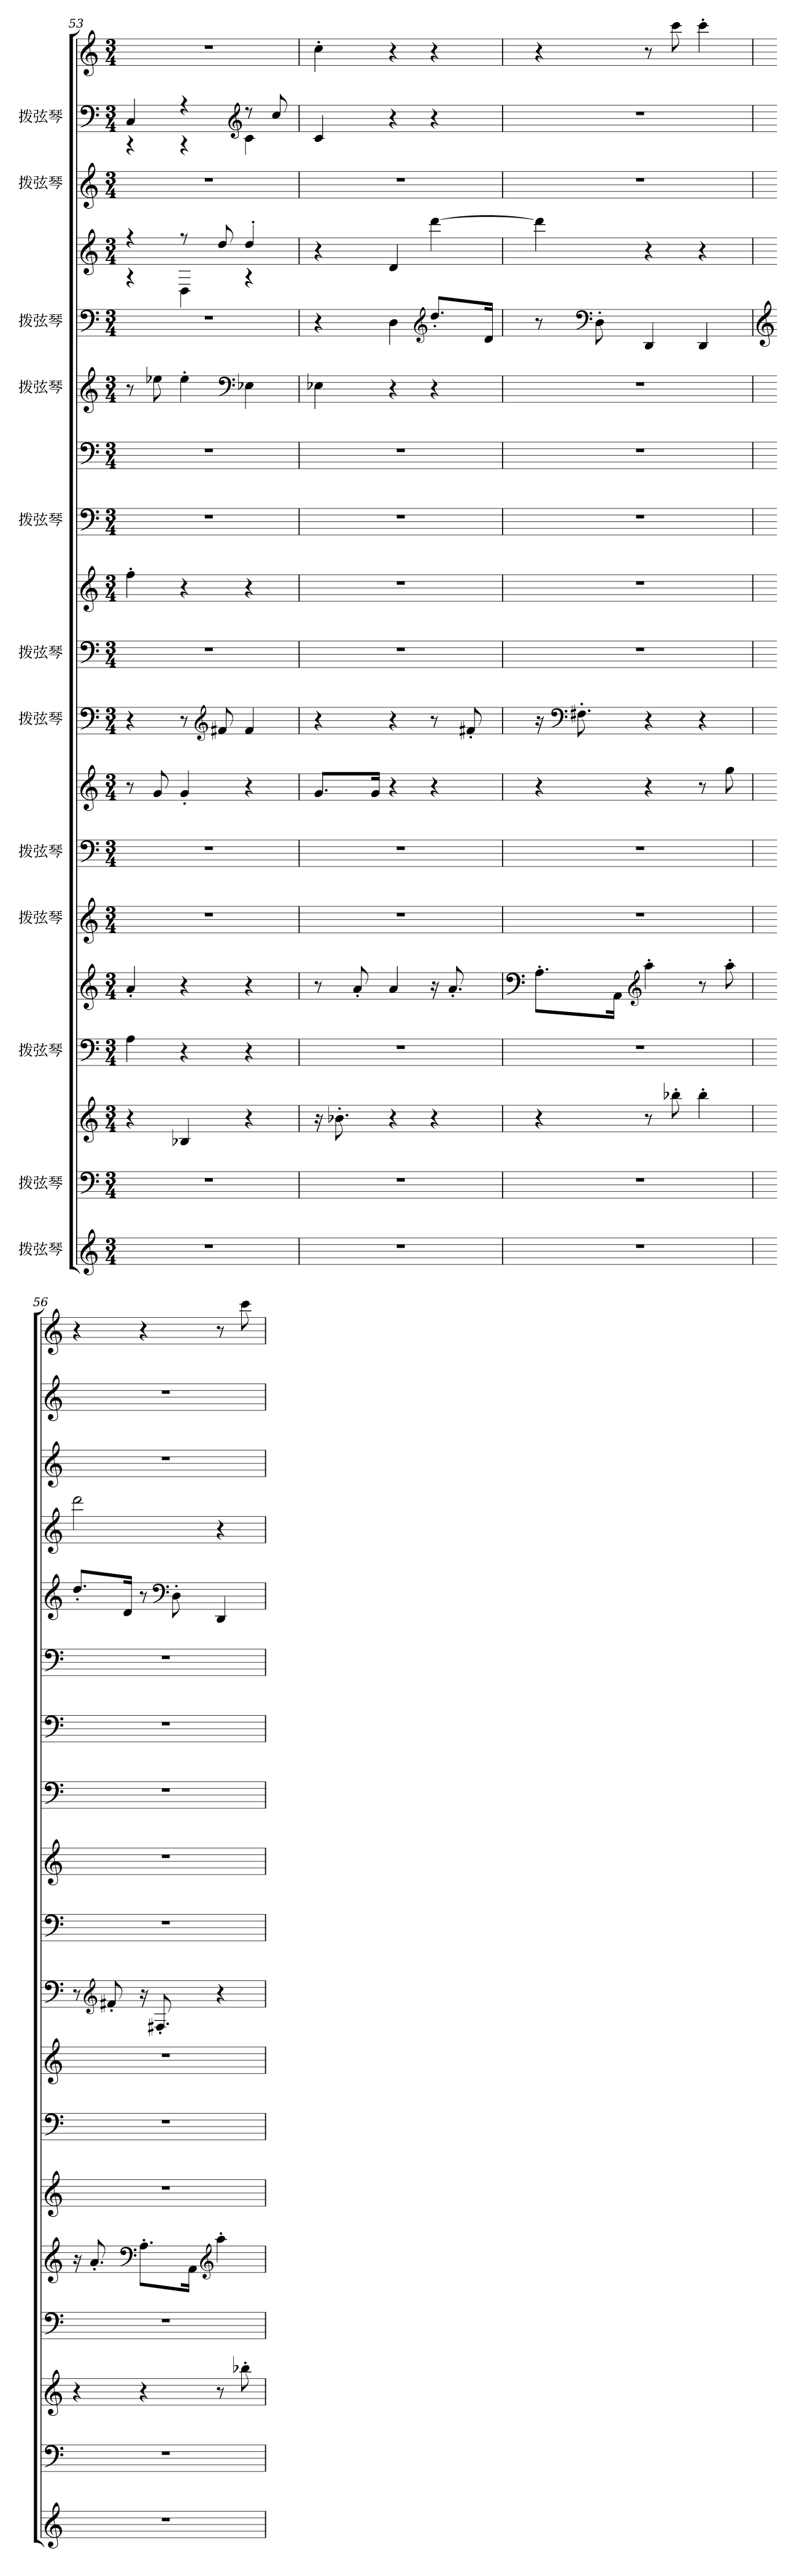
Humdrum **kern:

**kern	**kern	**kern	**kern	**kern	**kern	**kern	**kern	**kern	**kern	**kern	**kern	**kern	**kern	**kern	**kern	**kern	**kern	**kern
*part12	*part11	*part11	*part10	*part10	*part9	*part8	*part8	*part7	*part6	*part6	*part5	*part5	*part4	*part3	*part3	*part2	*part1	*part1
*staff19	*staff18	*staff17	*staff16	*staff15	*staff14	*staff13	*staff12	*staff11	*staff10	*staff9	*staff8	*staff7	*staff6	*staff5	*staff4	*staff3	*staff2	*staff1
*I"拨弦琴	*I"拨弦琴	*	*I"拨弦琴	*	*I"拨弦琴	*I"拨弦琴	*	*I"拨弦琴	*I"拨弦琴	*	*I"拨弦琴	*	*I"拨弦琴	*I"拨弦琴	*	*I"拨弦琴	*I"拨弦琴	*
*clefG2	*clefF4	*clefG2	*clefF4	*clefG2	*clefG2	*clefF4	*clefG2	*clefF4	*clefF4	*clefG2	*clefF4	*clefF4	*clefG2	*clefF4	*clefG2	*clefG2	*clefF4	*clefG2
*k[]	*k[]	*k[]	*k[]	*k[]	*k[]	*k[]	*k[]	*k[]	*k[]	*k[]	*k[]	*k[]	*k[]	*k[]	*k[]	*k[]	*k[]	*k[]
*M3/4	*M3/4	*M3/4	*M3/4	*M3/4	*M3/4	*M3/4	*M3/4	*M3/4	*M3/4	*M3/4	*M3/4	*M3/4	*M3/4	*M3/4	*M3/4	*M3/4	*M3/4	*M3/4
=53	=53	=53	=53	=53	=53	=53	=53	=53	=53	=53	=53	=53	=53	=53	=53	=53	=53	=53
*	*	*	*	*	*	*	*	*	*	*	*	*	*	*	*^	*	*^	*
2.r	2.r	4r	4A\	4a'/	2.r	2.r	8r	4r	2.r	4ff'\	2.r	2.r	8r	2.r	4r	4r	2.r	4C/	4r	2.r
.	.	.	.	.	.	.	8g/	.	.	.	.	.	8ee-X\	.	.	.	.	.	.	.
.	.	4B-X/	4r	4r	.	.	4g'/	8r	.	4r	.	.	4ee-'\	.	8r	4D\	.	4r	4r	.
*	*	*	*	*	*	*	*	*clefG2	*	*	*	*	*	*	*	*	*	*	*	*
.	.	.	.	.	.	.	.	8f#X/	.	.	.	.	.	.	8dd/	.	.	.	.	.
*	*	*	*	*	*	*	*	*	*	*	*	*	*clefF4	*	*	*	*	*clefG2	*	*
.	.	4r	4r	4r	.	.	4r	4f#/	.	4r	.	.	4E-X\	.	4dd'/	4r	.	8r	4c\	.
.	.	.	.	.	.	.	.	.	.	.	.	.	.	.	.	.	.	8cc/	.	.
*	*	*	*	*	*	*	*	*	*	*	*	*	*	*	*v	*v	*	*v	*v	*
=54	=54	=54	=54	=54	=54	=54	=54	=54	=54	=54	=54	=54	=54	=54	=54	=54	=54	=54
2.r	2.r	16r	2.r	8r	2.r	2.r	8.g/L	4r	2.r	2.r	2.r	2.r	4E-X\	4r	4r	2.r	4c/	4cc'\
.	.	8.b-X'\	.	.	.	.	.	.	.	.	.	.	.	.	.	.	.	.
.	.	.	.	8a'/	.	.	.	.	.	.	.	.	.	.	.	.	.	.
.	.	.	.	.	.	.	16g/Jk	.	.	.	.	.	.	.	.	.	.	.
.	.	4r	.	4a/	.	.	4r	4r	.	.	.	.	4r	4D\	4d/	.	4r	4r
*	*	*	*	*	*	*	*	*	*	*	*	*	*	*clefG2	*	*	*	*
.	.	4r	.	16r	.	.	4r	8r	.	.	.	.	4r	8.dd'/L	[4ddd\	.	4r	4r
.	.	.	.	8.a'/	.	.	.	.	.	.	.	.	.	.	.	.	.	.
.	.	.	.	.	.	.	.	8f#X'/	.	.	.	.	.	.	.	.	.	.
.	.	.	.	.	.	.	.	.	.	.	.	.	.	16d/Jk	.	.	.	.
!!LO:PB:g=z
=55	=55	=55	=55	=55	=55	=55	=55	=55	=55	=55	=55	=55	=55	=55	=55	=55	=55	=55
*	*	*	*	*clefF4	*	*	*	*	*	*	*	*	*	*	*	*	*	*
2.r	2.r	4r	2.r	8.A'\L	2.r	2.r	4r	16r	2.r	2.r	2.r	2.r	2.r	8r	4ddd\]	2.r	2.r	4r
*	*	*	*	*	*	*	*	*clefF4	*	*	*	*	*	*	*	*	*	*
.	.	.	.	.	.	.	.	8.F#X'\	.	.	.	.	.	.	.	.	.	.
*	*	*	*	*	*	*	*	*	*	*	*	*	*	*clefF4	*	*	*	*
.	.	.	.	.	.	.	.	.	.	.	.	.	.	8D'\	.	.	.	.
.	.	.	.	16AA\Jk	.	.	.	.	.	.	.	.	.	.	.	.	.	.
*	*	*	*	*clefG2	*	*	*	*	*	*	*	*	*	*	*	*	*	*
.	.	8r	.	4aa'\	.	.	4r	4r	.	.	.	.	.	4DD/	4r	.	.	8r
.	.	8bb-X'\	.	.	.	.	.	.	.	.	.	.	.	.	.	.	.	8ccc\
.	.	4bb-'\	.	8r	.	.	8r	4r	.	.	.	.	.	4DD/	4r	.	.	4ccc'\
.	.	.	.	8aa'\	.	.	8gg\	.	.	.	.	.	.	.	.	.	.	.
=56	=56	=56	=56	=56	=56	=56	=56	=56	=56	=56	=56	=56	=56	=56	=56	=56	=56	=56
*	*	*	*	*	*	*	*	*	*	*	*	*	*	*clefG2	*	*	*	*
2.r	2.r	4r	2.r	16r	2.r	2.r	2.r	8r	2.r	2.r	2.r	2.r	2.r	8.dd'/L	2ddd\	2.r	2.r	4r
.	.	.	.	8.a'/	.	.	.	.	.	.	.	.	.	.	.	.	.	.
*	*	*	*	*	*	*	*	*clefG2	*	*	*	*	*	*	*	*	*	*
.	.	.	.	.	.	.	.	8f#X'/	.	.	.	.	.	.	.	.	.	.
.	.	.	.	.	.	.	.	.	.	.	.	.	.	16d/Jk	.	.	.	.
*	*	*	*	*clefF4	*	*	*	*	*	*	*	*	*	*	*	*	*	*
.	.	4r	.	8.A'\L	.	.	.	16r	.	.	.	.	.	8r	.	.	.	4r
.	.	.	.	.	.	.	.	8.F#X'/	.	.	.	.	.	.	.	.	.	.
*	*	*	*	*	*	*	*	*	*	*	*	*	*	*clefF4	*	*	*	*
.	.	.	.	.	.	.	.	.	.	.	.	.	.	8D'\	.	.	.	.
.	.	.	.	16AA\Jk	.	.	.	.	.	.	.	.	.	.	.	.	.	.
*	*	*	*	*clefG2	*	*	*	*	*	*	*	*	*	*	*	*	*	*
.	.	8r	.	4aa'\	.	.	.	4r	.	.	.	.	.	4DD/	4r	.	.	8r
.	.	8bb-X'\	.	.	.	.	.	.	.	.	.	.	.	.	.	.	.	8ccc\
=	=	=	=	=	=	=	=	=	=	=	=	=	=	=	=	=	=	=
*-	*-	*-	*-	*-	*-	*-	*-	*-	*-	*-	*-	*-	*-	*-	*-	*-	*-	*-
